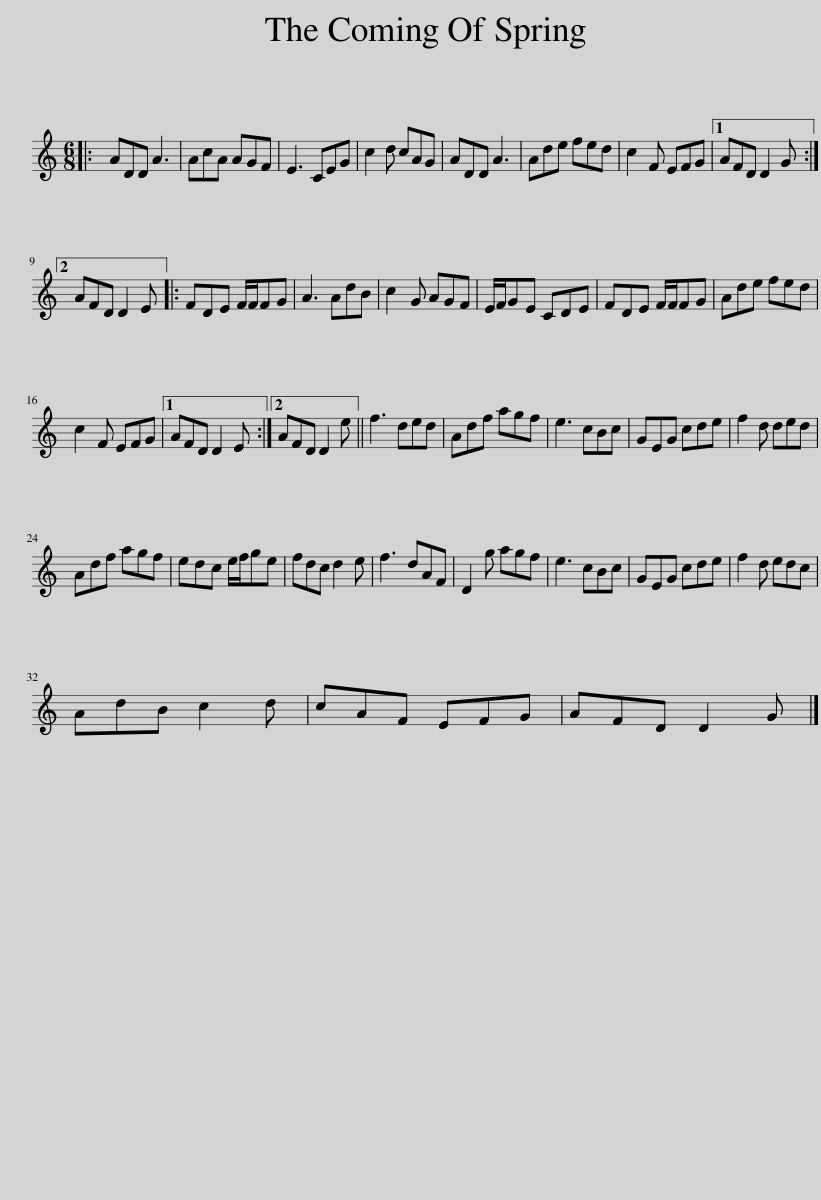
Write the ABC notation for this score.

X:1
L:1/8
M:6/8
I:linebreak $
K:C
V:1 treble
V:1
|: ADD A3 | AcA AGF | E3 CEG | c2 d cAG | ADD A3 | %5
 Ade fed | c2 F EFG |1 AFD D2 G :|2$ AFD D2 E |: FDE F/F/FG | %10
 A3 AdB | c2 G AGF | E/F/GE CDE | FDE F/F/FG | Ade fed |$ %15
 c2 F EFG |1 AFD D2 E :|2 AFD D2 e || f3 ded | Adf agf | %20
 e3 cBc | GEG cde | f2 d ded |$ Adf agf | edc e/f/ge | %25
 fdc d2 e | f3 dAF | D2 g agf | e3 cBc | GEG cde | %30
 f2 d edc |$ AdB c2 d | cAF EFG | AFD D2 G |] %34
